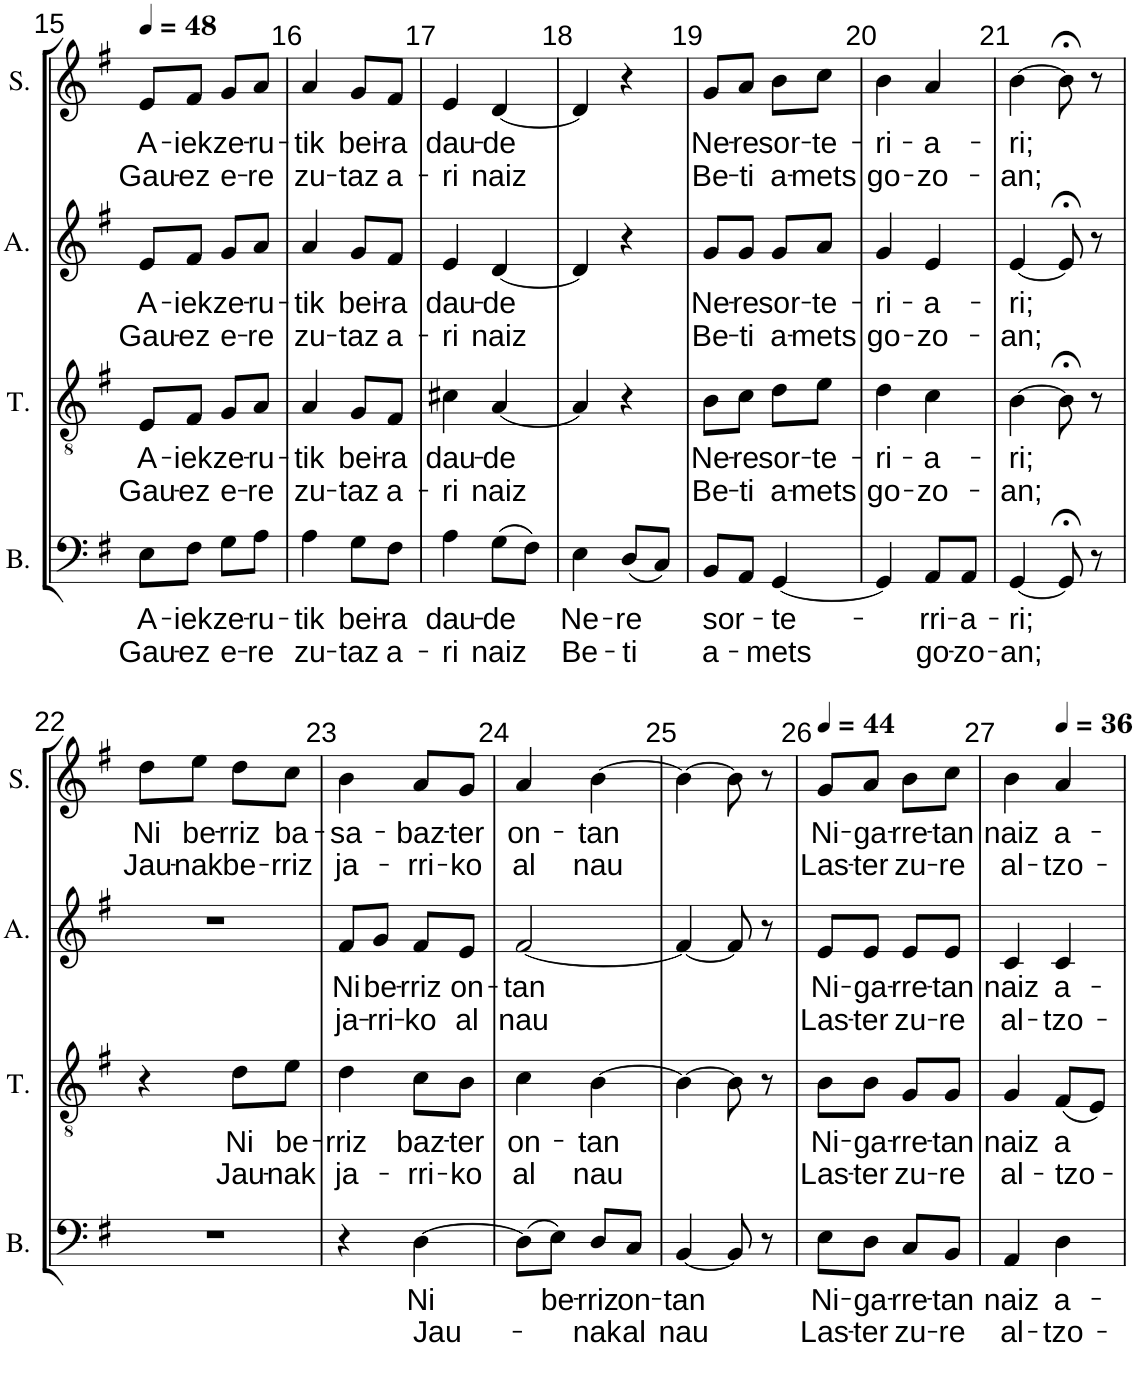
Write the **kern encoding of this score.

**kern	**text	**text	**kern	**text	**text	**kern	**text	**text	**kern	**text	**text
*part4	*part4	*part4	*part3	*part3	*part3	*part2	*part2	*part2	*part1	*part1	*part1
*staff4	*staff4	*staff4	*staff3	*staff3	*staff3	*staff2	*staff2	*staff2	*staff1	*staff1	*staff1
*I"Basse	*	*	*I"Ténor	*	*	*I"Alto	*	*	*I"Soprano	*	*
*I'B.	*	*	*I'T.	*	*	*I'A.	*	*	*I'S.	*	*
!!LO:PB:g=z
*clefF4	*	*	*clefGv2	*	*	*clefG2	*	*	*clefG2	*	*
*k[f#]	*	*	*k[f#]	*	*	*k[f#]	*	*	*k[f#]	*	*
*M2/4	*	*	*M2/4	*	*	*M2/4	*	*	*M2/4	*	*
*MM48	*	*	*MM48	*	*	*MM48	*	*	*MM48	*	*
=15	=15	=15	=15	=15	=15	=15	=15	=15	=15	=15	=15
!	!LO:LY:b	!LO:LY:b	!	!LO:LY:b	!LO:LY:b	!	!LO:LY:b	!LO:LY:b	!	!LO:LY:b	!LO:LY:b
8E\L	A-	Gau-	8E/L	A-	Gau-	8e/L	A-	Gau-	8e/L	A-	Gau-
!	!LO:LY:b	!LO:LY:b	!	!LO:LY:b	!LO:LY:b	!	!LO:LY:b	!LO:LY:b	!	!LO:LY:b	!LO:LY:b
8F#\J	-iek	-ez	8F#/J	-iek	-ez	8f#/J	-iek	-ez	8f#/J	-iek	-ez
!	!LO:LY:b	!LO:LY:b	!	!LO:LY:b	!LO:LY:b	!	!LO:LY:b	!LO:LY:b	!	!LO:LY:b	!LO:LY:b
8G\L	ze-	e-	8G/L	ze-	e-	8g/L	ze-	e-	8g/L	ze-	e-
!	!LO:LY:b	!LO:LY:b	!	!LO:LY:b	!LO:LY:b	!	!LO:LY:b	!LO:LY:b	!	!LO:LY:b	!LO:LY:b
8A\J	-ru-	-re	8A/J	-ru-	-re	8a/J	-ru-	-re	8a/J	-ru-	-re
=16	=16	=16	=16	=16	=16	=16	=16	=16	=16	=16	=16
!	!LO:LY:b	!LO:LY:b	!	!LO:LY:b	!LO:LY:b	!	!LO:LY:b	!LO:LY:b	!	!LO:LY:b	!LO:LY:b
4A\	-tik	zu-	4A/	-tik	zu-	4a/	-tik	zu-	4a/	-tik	zu-
!	!LO:LY:b	!LO:LY:b	!	!LO:LY:b	!LO:LY:b	!	!LO:LY:b	!LO:LY:b	!	!LO:LY:b	!LO:LY:b
8G\L	bei-	-taz	8G/L	bei-	-taz	8g/L	bei-	-taz	8g/L	bei-	-taz
!	!LO:LY:b	!LO:LY:b	!	!LO:LY:b	!LO:LY:b	!	!LO:LY:b	!LO:LY:b	!	!LO:LY:b	!LO:LY:b
8F#\J	-ra	a-	8F#/J	-ra	a-	8f#/J	-ra	a-	8f#/J	-ra	a-
=17	=17	=17	=17	=17	=17	=17	=17	=17	=17	=17	=17
!	!LO:LY:b	!LO:LY:b	!	!LO:LY:b	!LO:LY:b	!	!LO:LY:b	!LO:LY:b	!	!LO:LY:b	!LO:LY:b
4A\	dau-	-ri	4c#X\	dau-	-ri	4e/	dau-	-ri	4e/	dau-	-ri
!	!LO:LY:b	!LO:LY:b	!	!LO:LY:b	!LO:LY:b	!	!LO:LY:b	!LO:LY:b	!	!LO:LY:b	!LO:LY:b
(8G\L	-de	naiz	[4A/	-de	naiz	[4d/	-de	naiz	[4d/	-de	naiz
8F#\J)	.	.	.	.	.	.	.	.	.	.	.
=18	=18	=18	=18	=18	=18	=18	=18	=18	=18	=18	=18
!	!LO:LY:b	!LO:LY:b	!	!	!	!	!	!	!	!	!
4E\	Ne-	Be-	4A/]	.	.	4d/]	.	.	4d/]	.	.
!	!LO:LY:b	!LO:LY:b	!	!	!	!	!	!	!	!	!
(8D/L	-re	-ti	4r	.	.	4r	.	.	4r	.	.
8C/J)	.	.	.	.	.	.	.	.	.	.	.
=19	=19	=19	=19	=19	=19	=19	=19	=19	=19	=19	=19
!	!LO:LY:b	!LO:LY:b	!	!LO:LY:b	!LO:LY:b	!	!LO:LY:b	!LO:LY:b	!	!LO:LY:b	!LO:LY:b
8BB/L	sor-	a-	8B\L	Ne-	Be-	8g/L	Ne-	Be-	8g/L	Ne-	Be-
!	!	!	!	!LO:LY:b	!LO:LY:b	!	!LO:LY:b	!LO:LY:b	!	!LO:LY:b	!LO:LY:b
8AA/J	.	.	8c\J	-re	-ti	8g/J	-re	-ti	8a/J	-re	-ti
!	!LO:LY:b	!LO:LY:b	!	!LO:LY:b	!LO:LY:b	!	!LO:LY:b	!LO:LY:b	!	!LO:LY:b	!LO:LY:b
[4GG/	-te-	-mets	8d\L	sor-	a-	8g/L	sor-	a-	8b\L	sor-	a-
!	!	!	!	!LO:LY:b	!LO:LY:b	!	!LO:LY:b	!LO:LY:b	!	!LO:LY:b	!LO:LY:b
.	.	.	8e\J	-te-	-mets	8a/J	-te-	-mets	8cc\J	-te-	-mets
=20	=20	=20	=20	=20	=20	=20	=20	=20	=20	=20	=20
!	!	!	!	!LO:LY:b	!LO:LY:b	!	!LO:LY:b	!LO:LY:b	!	!LO:LY:b	!LO:LY:b
4GG/]	.	.	4d\	-ri-	go-	4g/	-ri-	go-	4b\	-ri-	go-
!	!LO:LY:b	!LO:LY:b	!	!LO:LY:b	!LO:LY:b	!	!LO:LY:b	!LO:LY:b	!	!LO:LY:b	!LO:LY:b
8AA/L	-rri-	go-	4c\	-a-	-zo-	4e/	-a-	-zo-	4a/	-a-	-zo-
!	!LO:LY:b	!LO:LY:b	!	!	!	!	!	!	!	!	!
8AA/J	-a-	-zo-	.	.	.	.	.	.	.	.	.
=21	=21	=21	=21	=21	=21	=21	=21	=21	=21	=21	=21
!	!LO:LY:b	!LO:LY:b	!	!LO:LY:b	!LO:LY:b	!	!LO:LY:b	!LO:LY:b	!	!LO:LY:b	!LO:LY:b
[4GG/	-ri;	-an;	[4B\	-ri;	-an;	[4e/	-ri;	-an;	[4b\	-ri;	-an;
8GG;</]	.	.	8B;<\]	.	.	8e;</]	.	.	8b;<\]	.	.
8r	.	.	8r	.	.	8r	.	.	8r	.	.
!!LO:LB:g=z
=22	=22	=22	=22	=22	=22	=22	=22	=22	=22	=22	=22
!	!	!	!	!	!	!	!	!	!	!LO:LY:b	!LO:LY:b
2r	.	.	4r	.	.	2r	.	.	8dd\L	Ni	Jau-
!	!	!	!	!	!	!	!	!	!	!LO:LY:b	!LO:LY:b
.	.	.	.	.	.	.	.	.	8ee\J	be-	-nak
!	!	!	!	!LO:LY:b	!LO:LY:b	!	!	!	!	!LO:LY:b	!LO:LY:b
.	.	.	8d\L	Ni	Jau-	.	.	.	8dd\L	-rriz	be-
!	!	!	!	!LO:LY:b	!LO:LY:b	!	!	!	!	!LO:LY:b	!LO:LY:b
.	.	.	8e\J	be-	-nak	.	.	.	8cc\J	ba-	-rriz
=23	=23	=23	=23	=23	=23	=23	=23	=23	=23	=23	=23
!	!	!	!	!LO:LY:b	!LO:LY:b	!	!LO:LY:b	!LO:LY:b	!	!LO:LY:b	!LO:LY:b
4r	.	.	4d\	-rriz	ja-	8f#/L	Ni	ja-	4b\	-sa-	ja-
!	!	!	!	!	!	!	!LO:LY:b	!LO:LY:b	!	!	!
.	.	.	.	.	.	8g/J	be-	-rri-	.	.	.
!	!LO:LY:b	!LO:LY:b	!	!LO:LY:b	!LO:LY:b	!	!LO:LY:b	!LO:LY:b	!	!LO:LY:b	!LO:LY:b
[4D\	Ni	Jau-	8c\L	-baz-	-rri-	8f#/L	-rriz	-ko	8a/L	-baz-	-rri-
!	!	!	!	!LO:LY:b	!LO:LY:b	!	!LO:LY:b	!LO:LY:b	!	!LO:LY:b	!LO:LY:b
.	.	.	8B\J	-ter	-ko	8e/J	on-	al	8g/J	-ter	-ko
=24	=24	=24	=24	=24	=24	=24	=24	=24	=24	=24	=24
!	!	!	!	!LO:LY:b	!LO:LY:b	!	!LO:LY:b	!LO:LY:b	!	!LO:LY:b	!LO:LY:b
(8D\L]	.	.	4c\	on-	al	[2f#/	-tan	nau	4a/	on-	al
!	!LO:LY:b	!	!	!	!	!	!	!	!	!	!
8E\J)	be-	.	.	.	.	.	.	.	.	.	.
!	!LO:LY:b	!LO:LY:b	!	!LO:LY:b	!LO:LY:b	!	!	!	!	!LO:LY:b	!LO:LY:b
8D/L	-rriz	-nak	[4B\	-tan	nau	.	.	.	[4b\	-tan	nau
!	!LO:LY:b	!LO:LY:b	!	!	!	!	!	!	!	!	!
8C/J	on-	al	.	.	.	.	.	.	.	.	.
=25	=25	=25	=25	=25	=25	=25	=25	=25	=25	=25	=25
!	!LO:LY:b	!LO:LY:b	!	!	!	!	!	!	!	!	!
[4BB/	-tan	nau	4B\_	.	.	4f#/_	.	.	4b\_	.	.
8BB/]	.	.	8B\]	.	.	8f#/]	.	.	8b\]	.	.
8r	.	.	8r	.	.	8r	.	.	8r	.	.
=26	=26	=26	=26	=26	=26	=26	=26	=26	=26	=26	=26
*	*	*	*	*	*	*	*	*	*MM44	*	*
!	!LO:LY:b	!LO:LY:b	!	!LO:LY:b	!LO:LY:b	!	!LO:LY:b	!LO:LY:b	!	!LO:LY:b	!LO:LY:b
8E\L	Ni-	Las-	8B\L	Ni-	Las-	8e/L	Ni-	Las-	8g/L	Ni-	Las-
!	!LO:LY:b	!LO:LY:b	!	!LO:LY:b	!LO:LY:b	!	!LO:LY:b	!LO:LY:b	!	!LO:LY:b	!LO:LY:b
8D\J	-ga-	-ter	8B\J	-ga-	-ter	8e/J	-ga-	-ter	8a/J	-ga-	-ter
!	!LO:LY:b	!LO:LY:b	!	!LO:LY:b	!LO:LY:b	!	!LO:LY:b	!LO:LY:b	!	!LO:LY:b	!LO:LY:b
8C/L	-rre-	zu-	8G/L	-rre-	zu-	8e/L	-rre-	zu-	8b\L	-rre-	zu-
!	!LO:LY:b	!LO:LY:b	!	!LO:LY:b	!LO:LY:b	!	!LO:LY:b	!LO:LY:b	!	!LO:LY:b	!LO:LY:b
8BB/J	-tan	-re	8G/J	-tan	-re	8e/J	-tan	-re	8cc\J	-tan	-re
=27	=27	=27	=27	=27	=27	=27	=27	=27	=27	=27	=27
!	!LO:LY:b	!LO:LY:b	!	!LO:LY:b	!LO:LY:b	!	!LO:LY:b	!LO:LY:b	!	!LO:LY:b	!LO:LY:b
4AA/	naiz	al-	4G/	naiz	al-	4c/	naiz	al-	4b\	naiz	al-
*	*	*	*	*	*	*	*	*	*MM36	*	*
!	!LO:LY:b	!LO:LY:b	!	!LO:LY:b	!LO:LY:b	!	!LO:LY:b	!LO:LY:b	!	!LO:LY:b	!LO:LY:b
4D\	a-	-tzo-	(8F#/L	a	-tzo-	4c/	a-	-tzo-	4a/	a-	-tzo-
.	.	.	8E/J)	.	.	.	.	.	.	.	.
=	=	=	=	=	=	=	=	=	=	=	=
*-	*-	*-	*-	*-	*-	*-	*-	*-	*-	*-	*-
